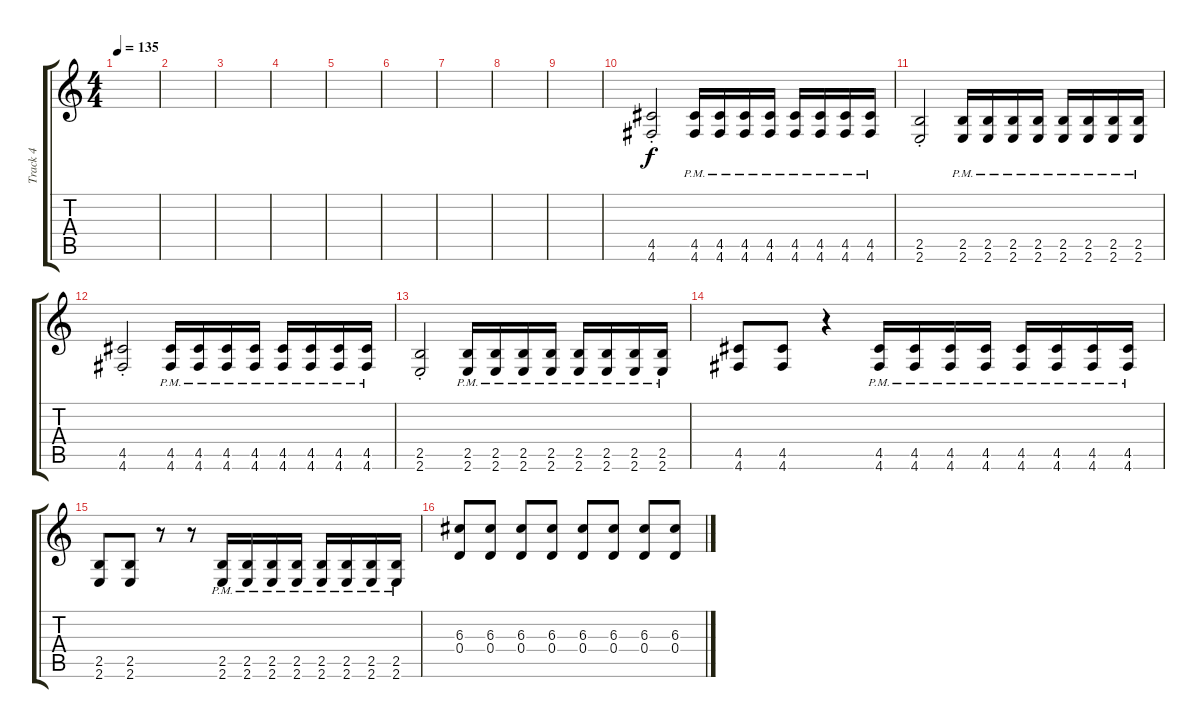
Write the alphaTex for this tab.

\track ("Track 4" "Track 4") {instrument distortionguitar}
\staff {score tabs}
\tuning (E4 B3 G3 D3 A2 D2) {hide}
\ts (4 4)
\tempo 135
\clef g2
\ks c
|
|
|
|
|
|
|
|
|
(4.5{st} 4.6{st}).2 (4.5{pm} 4.6{pm}).16 (4.5{pm} 4.6{pm}).16 (4.5{pm} 4.6{pm}).16 (4.5{pm} 4.6{pm}).16 (4.5{pm} 4.6{pm}).16 (4.5{pm} 4.6{pm}).16 (4.5{pm} 4.6{pm}).16 (4.5{pm} 4.6{pm}).16 |
(2.5{st} 2.6{st}).2 (2.5{pm} 2.6{pm}).16 (2.5{pm} 2.6{pm}).16 (2.5{pm} 2.6{pm}).16 (2.5{pm} 2.6{pm}).16 (2.5{pm} 2.6{pm}).16 (2.5{pm} 2.6{pm}).16 (2.5{pm} 2.6{pm}).16 (2.5{pm} 2.6{pm}).16 |
(4.5{st} 4.6{st}).2 (4.5{pm} 4.6{pm}).16 (4.5{pm} 4.6{pm}).16 (4.5{pm} 4.6{pm}).16 (4.5{pm} 4.6{pm}).16 (4.5{pm} 4.6{pm}).16 (4.5{pm} 4.6{pm}).16 (4.5{pm} 4.6{pm}).16 (4.5{pm} 4.6{pm}).16 |
(2.5{st} 2.6{st}).2 (2.5{pm} 2.6{pm}).16 (2.5{pm} 2.6{pm}).16 (2.5{pm} 2.6{pm}).16 (2.5{pm} 2.6{pm}).16 (2.5{pm} 2.6{pm}).16 (2.5{pm} 2.6{pm}).16 (2.5{pm} 2.6{pm}).16 (2.5{pm} 2.6{pm}).16 |
(4.5 4.6).8 (4.5 4.6).8 r.4 (4.5{pm} 4.6{pm}).16 (4.5{pm} 4.6{pm}).16 (4.5{pm} 4.6{pm}).16 (4.5{pm} 4.6{pm}).16 (4.5{pm} 4.6{pm}).16 (4.5{pm} 4.6{pm}).16 (4.5{pm} 4.6{pm}).16 (4.5{pm} 4.6{pm}).16 |
(2.5 2.6).8 (2.5 2.6).8 r.8 r.8 (2.5{pm} 2.6{pm}).16 (2.5{pm} 2.6{pm}).16 (2.5{pm} 2.6{pm}).16 (2.5{pm} 2.6{pm}).16 (2.5{pm} 2.6{pm}).16 (2.5{pm} 2.6{pm}).16 (2.5{pm} 2.6{pm}).16 (2.5{pm} 2.6{pm}).16 |
(6.3 0.4).8 (6.3 0.4).8 (6.3 0.4).8 (6.3 0.4).8 (6.3 0.4).8 (6.3 0.4).8 (6.3 0.4).8 (6.3 0.4).8
